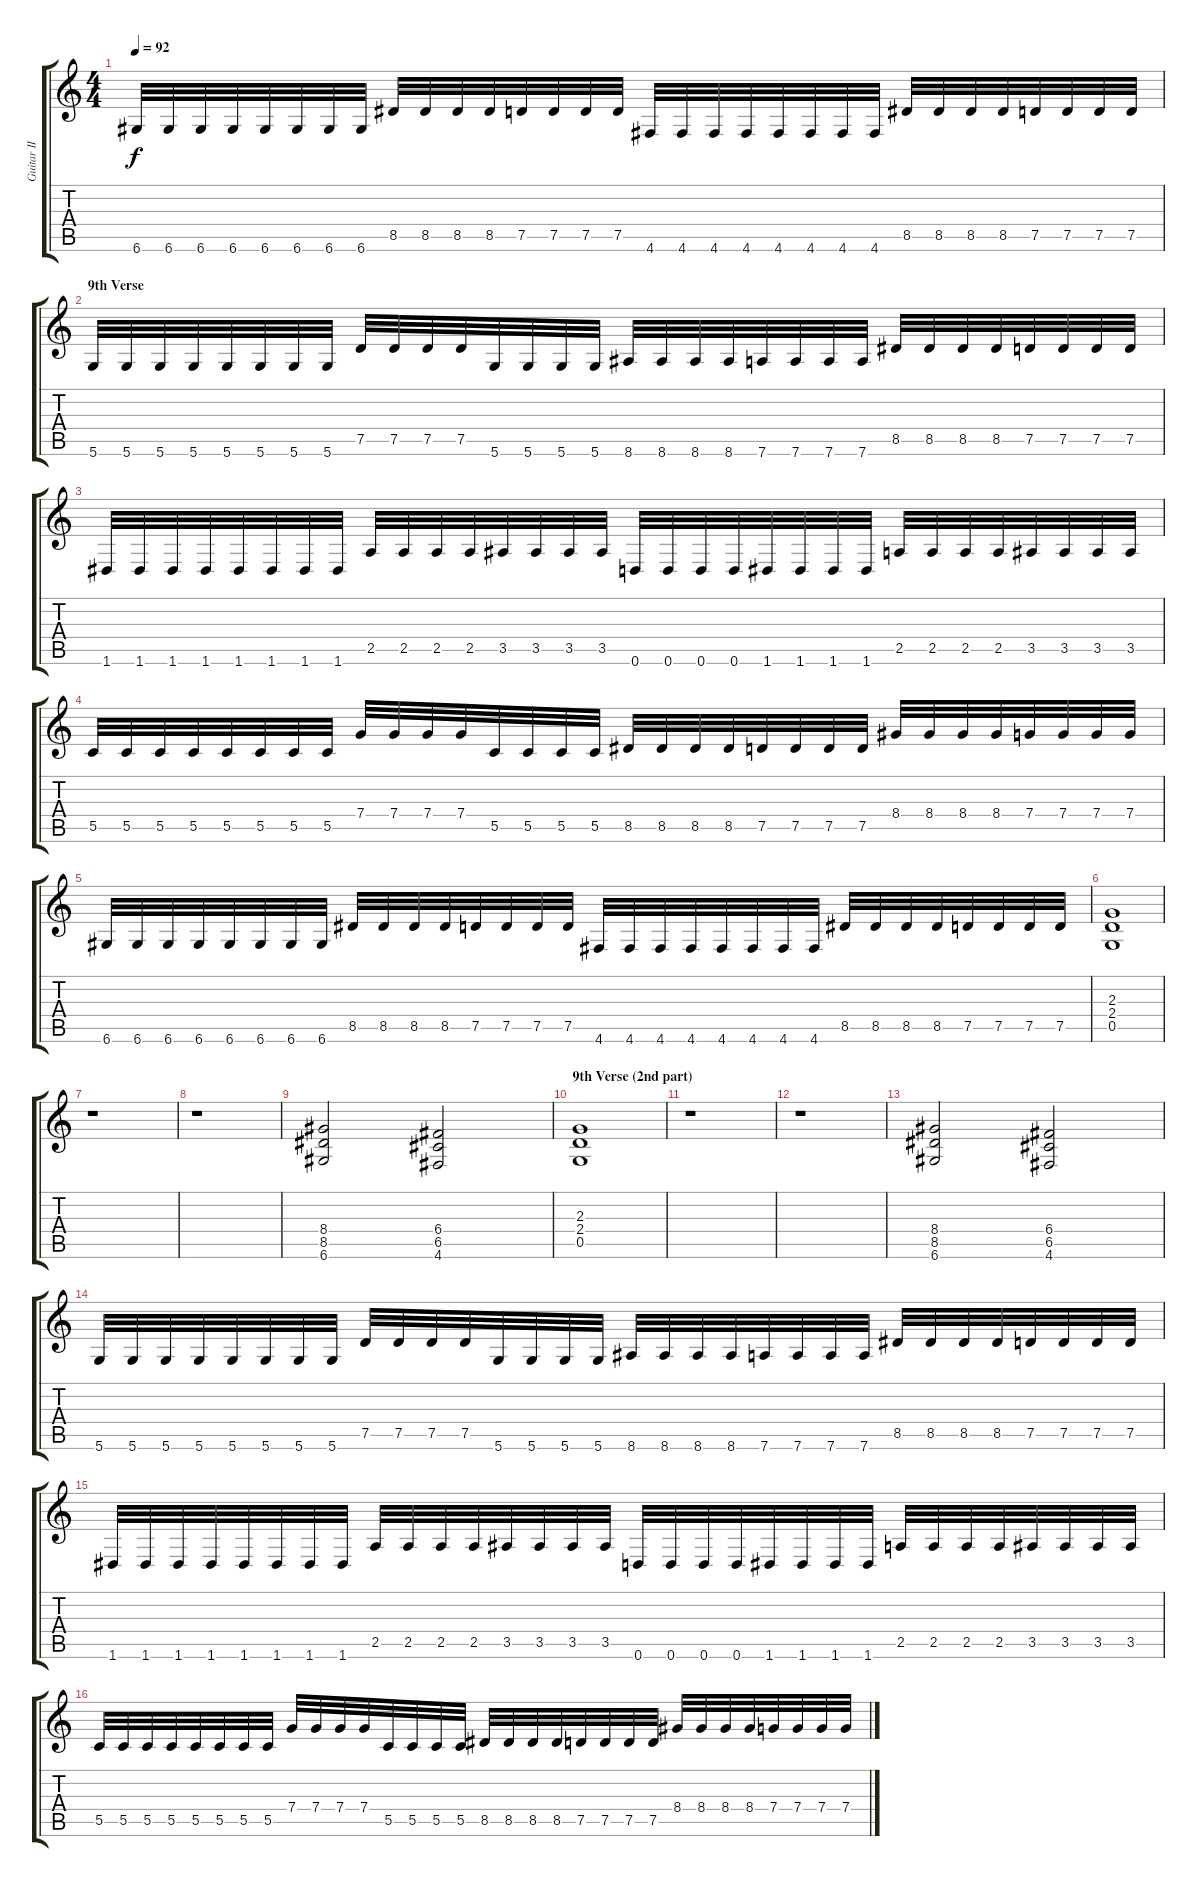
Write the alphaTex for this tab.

\track ("Guitar II" "Guitar II") {instrument distortionguitar}
\staff {score tabs}
\tuning (D4 A3 F3 C3 G2 D2) {hide}
\ts (4 4)
\tempo 92
\clef g2
\ks c
6.6.32{dy f} 6.6.32 6.6.32 6.6.32 6.6.32 6.6.32 6.6.32 6.6.32 8.5.32 8.5.32 8.5.32 8.5.32 7.5.32 7.5.32 7.5.32 7.5.32 4.6.32 4.6.32 4.6.32 4.6.32 4.6.32 4.6.32 4.6.32 4.6.32 8.5.32 8.5.32 8.5.32 8.5.32 7.5.32 7.5.32 7.5.32 7.5.32 |
\section ("" "9th Verse")
5.6.32 5.6.32 5.6.32 5.6.32 5.6.32 5.6.32 5.6.32 5.6.32 7.5.32 7.5.32 7.5.32 7.5.32 5.6.32 5.6.32 5.6.32 5.6.32 8.6.32 8.6.32 8.6.32 8.6.32 7.6.32 7.6.32 7.6.32 7.6.32 8.5.32 8.5.32 8.5.32 8.5.32 7.5.32 7.5.32 7.5.32 7.5.32 |
1.6.32 1.6.32 1.6.32 1.6.32 1.6.32 1.6.32 1.6.32 1.6.32 2.5.32 2.5.32 2.5.32 2.5.32 3.5.32 3.5.32 3.5.32 3.5.32 0.6.32 0.6.32 0.6.32 0.6.32 1.6.32 1.6.32 1.6.32 1.6.32 2.5.32 2.5.32 2.5.32 2.5.32 3.5.32 3.5.32 3.5.32 3.5.32 |
5.5.32 5.5.32 5.5.32 5.5.32 5.5.32 5.5.32 5.5.32 5.5.32 7.4.32 7.4.32 7.4.32 7.4.32 5.5.32 5.5.32 5.5.32 5.5.32 8.5.32 8.5.32 8.5.32 8.5.32 7.5.32 7.5.32 7.5.32 7.5.32 8.4.32 8.4.32 8.4.32 8.4.32 7.4.32 7.4.32 7.4.32 7.4.32 |
6.6.32 6.6.32 6.6.32 6.6.32 6.6.32 6.6.32 6.6.32 6.6.32 8.5.32 8.5.32 8.5.32 8.5.32 7.5.32 7.5.32 7.5.32 7.5.32 4.6.32 4.6.32 4.6.32 4.6.32 4.6.32 4.6.32 4.6.32 4.6.32 8.5.32 8.5.32 8.5.32 8.5.32 7.5.32 7.5.32 7.5.32 7.5.32 |
(2.3 2.4 0.5).1 |
r.1 |
r.1 |
(8.4 8.5 6.6).2 (6.4 6.5 4.6).2 |
\section ("" "9th Verse (2nd part)")
(2.3 2.4 0.5).1 |
r.1 |
r.1 |
(8.4 8.5 6.6).2 (6.4 6.5 4.6).2 |
5.6.32 5.6.32 5.6.32 5.6.32 5.6.32 5.6.32 5.6.32 5.6.32 7.5.32 7.5.32 7.5.32 7.5.32 5.6.32 5.6.32 5.6.32 5.6.32 8.6.32 8.6.32 8.6.32 8.6.32 7.6.32 7.6.32 7.6.32 7.6.32 8.5.32 8.5.32 8.5.32 8.5.32 7.5.32 7.5.32 7.5.32 7.5.32 |
1.6.32 1.6.32 1.6.32 1.6.32 1.6.32 1.6.32 1.6.32 1.6.32 2.5.32 2.5.32 2.5.32 2.5.32 3.5.32 3.5.32 3.5.32 3.5.32 0.6.32 0.6.32 0.6.32 0.6.32 1.6.32 1.6.32 1.6.32 1.6.32 2.5.32 2.5.32 2.5.32 2.5.32 3.5.32 3.5.32 3.5.32 3.5.32 |
5.5.32 5.5.32 5.5.32 5.5.32 5.5.32 5.5.32 5.5.32 5.5.32 7.4.32 7.4.32 7.4.32 7.4.32 5.5.32 5.5.32 5.5.32 5.5.32 8.5.32 8.5.32 8.5.32 8.5.32 7.5.32 7.5.32 7.5.32 7.5.32 8.4.32 8.4.32 8.4.32 8.4.32 7.4.32 7.4.32 7.4.32 7.4.32
